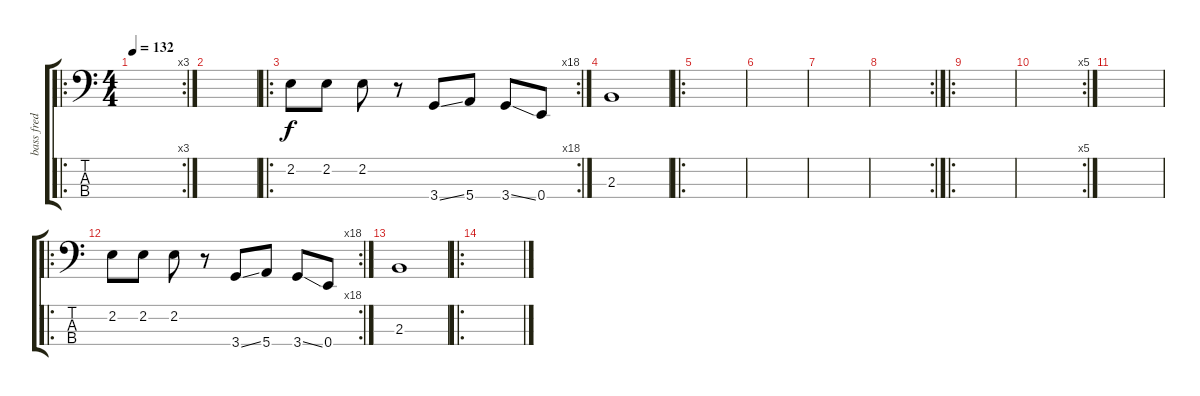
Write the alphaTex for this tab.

\track ("bass fred" "bass fred") {instrument electricbassfinger}
\staff {score tabs}
\tuning (G2 D2 A1 E1) {hide}
\ro
\rc 3
\ts (4 4)
\tempo 132
\clef f4
\ks c
|
|
\ro
\rc 18
2.2.8 2.2.8 2.2.8 r.8 3.4{ss}.8 5.4.8 3.4{ss}.8 0.4.8 |
2.3.1 |
\ro
|
|
|
\rc 2
|
\ro
|
\rc 5
|
|
\ro
\rc 18
2.2.8 2.2.8 2.2.8 r.8 3.4{ss}.8 5.4.8 3.4{ss}.8 0.4.8 |
2.3.1 |
\ro
